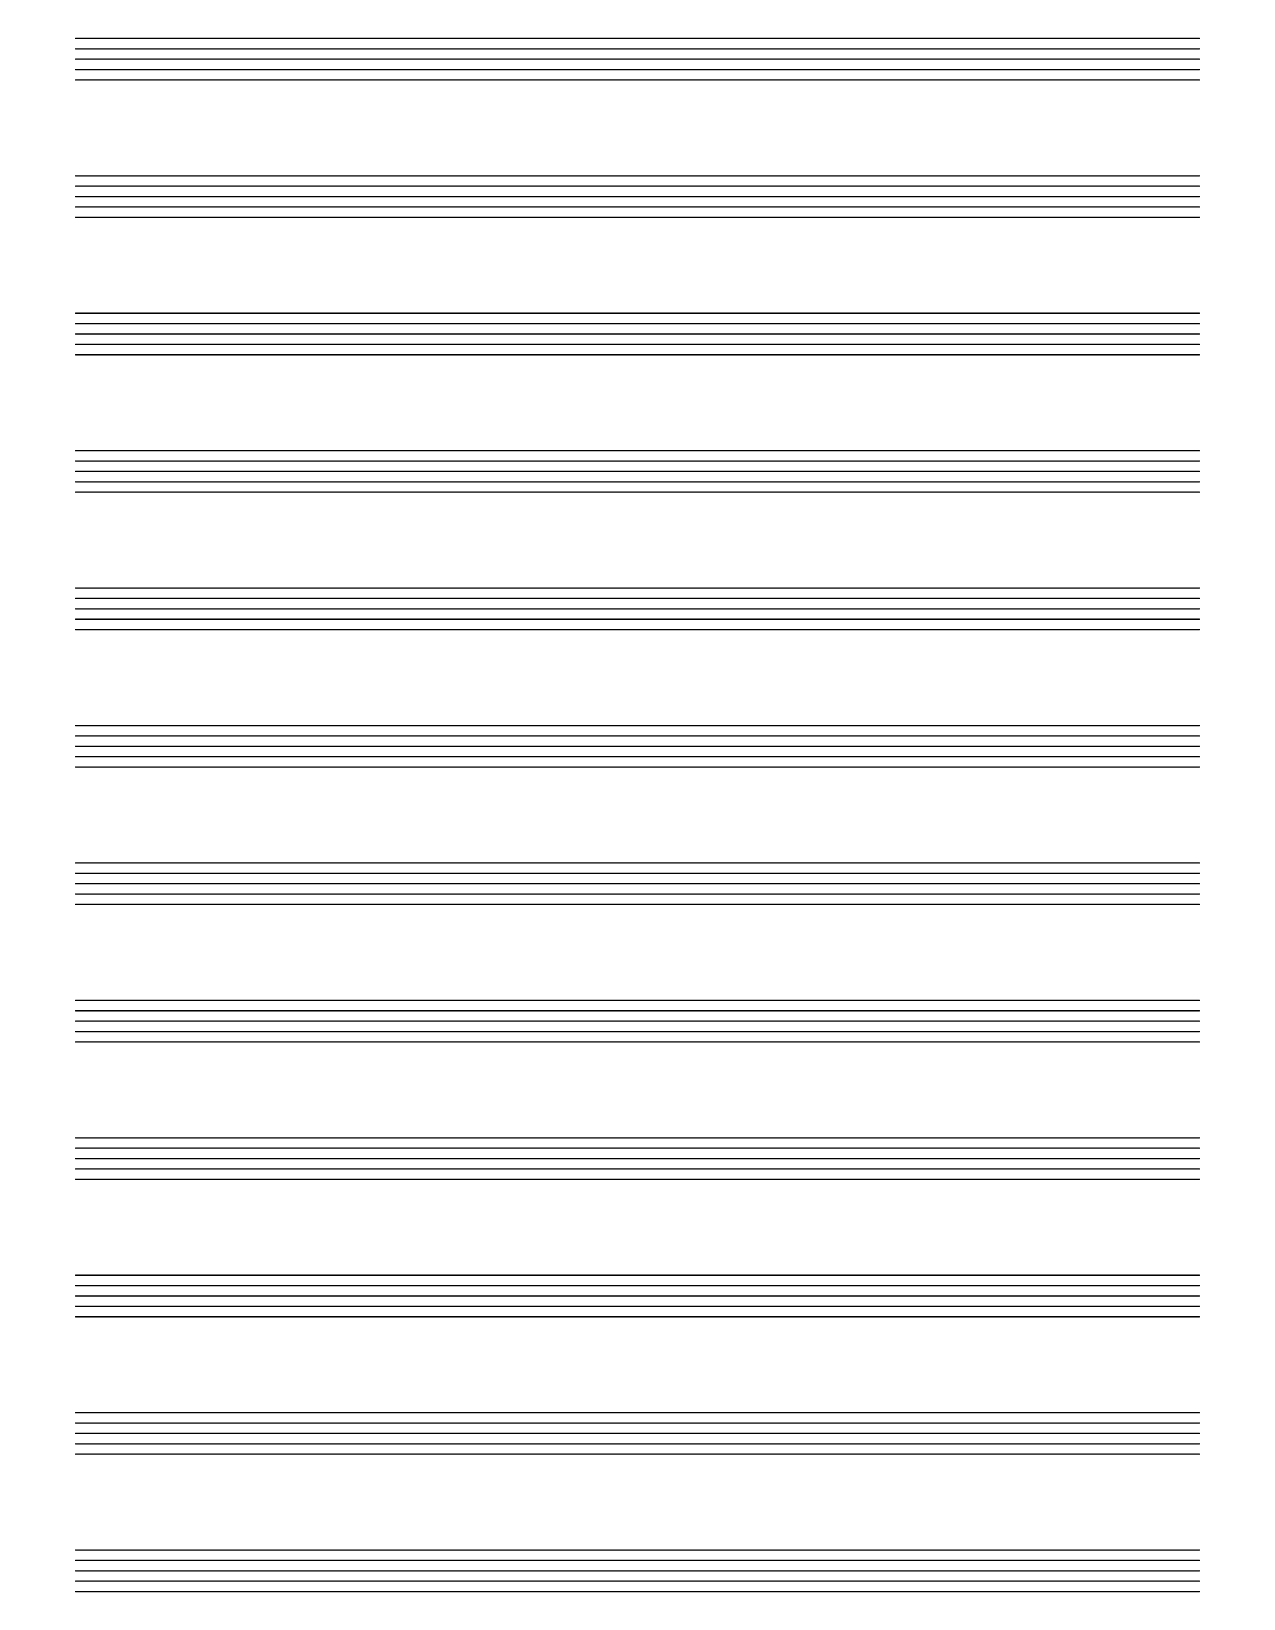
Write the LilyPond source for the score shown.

%% Do not edit this file; it is auto-generated from LSR http://lsr.dsi.unimi.it
%% This file is in the public domain.
\version "2.11.62"

\header {
  lsrtags = "staff-notation, editorial-annotations, contexts-and-engravers, paper-and-layout"

  texidoces = "
Para crear pentagramas en blanco, genere compases vacíos y después
elimine el grabador de números de compás
@code{Bar_number_engraver} del contexto @code{Score}, y los
grabadores de la indicación de compás
@code{Time_signature_engraver}, de la clave @code{Clef_engraver} y
de los compases @code{Bar_engraver} del contexto de @code{Staff}.

"
  doctitlees = "Crear pentagramas en blanco"

  texidoc = "
To create blank staves, generate empty measures then remove the
@code{Bar_number_engraver} from the @code{Score} context, and the
@code{Time_signature_engraver}, @code{Clef_engraver} and
@code{Bar_engraver} from the @code{Staff} context. 

"
  doctitle = "Creating blank staves"
} % begin verbatim

#(set-global-staff-size 20)

\score {
  { 
    \repeat unfold 12 { s1 \break } 
  }
  \layout {
    indent = 0\in
    \context {
      \Staff
      \remove "Time_signature_engraver"
      \remove "Clef_engraver"
      \remove "Bar_engraver"
    }
    \context {
      \Score
      \remove "Bar_number_engraver"
    }
  }
}

\paper {
  #(set-paper-size "letter")
  ragged-last-bottom = ##f
  line-width = 7.5\in
  left-margin = 0.5\in
  bottom-margin = 0.25\in
  top-margin = 0.25\in
}
